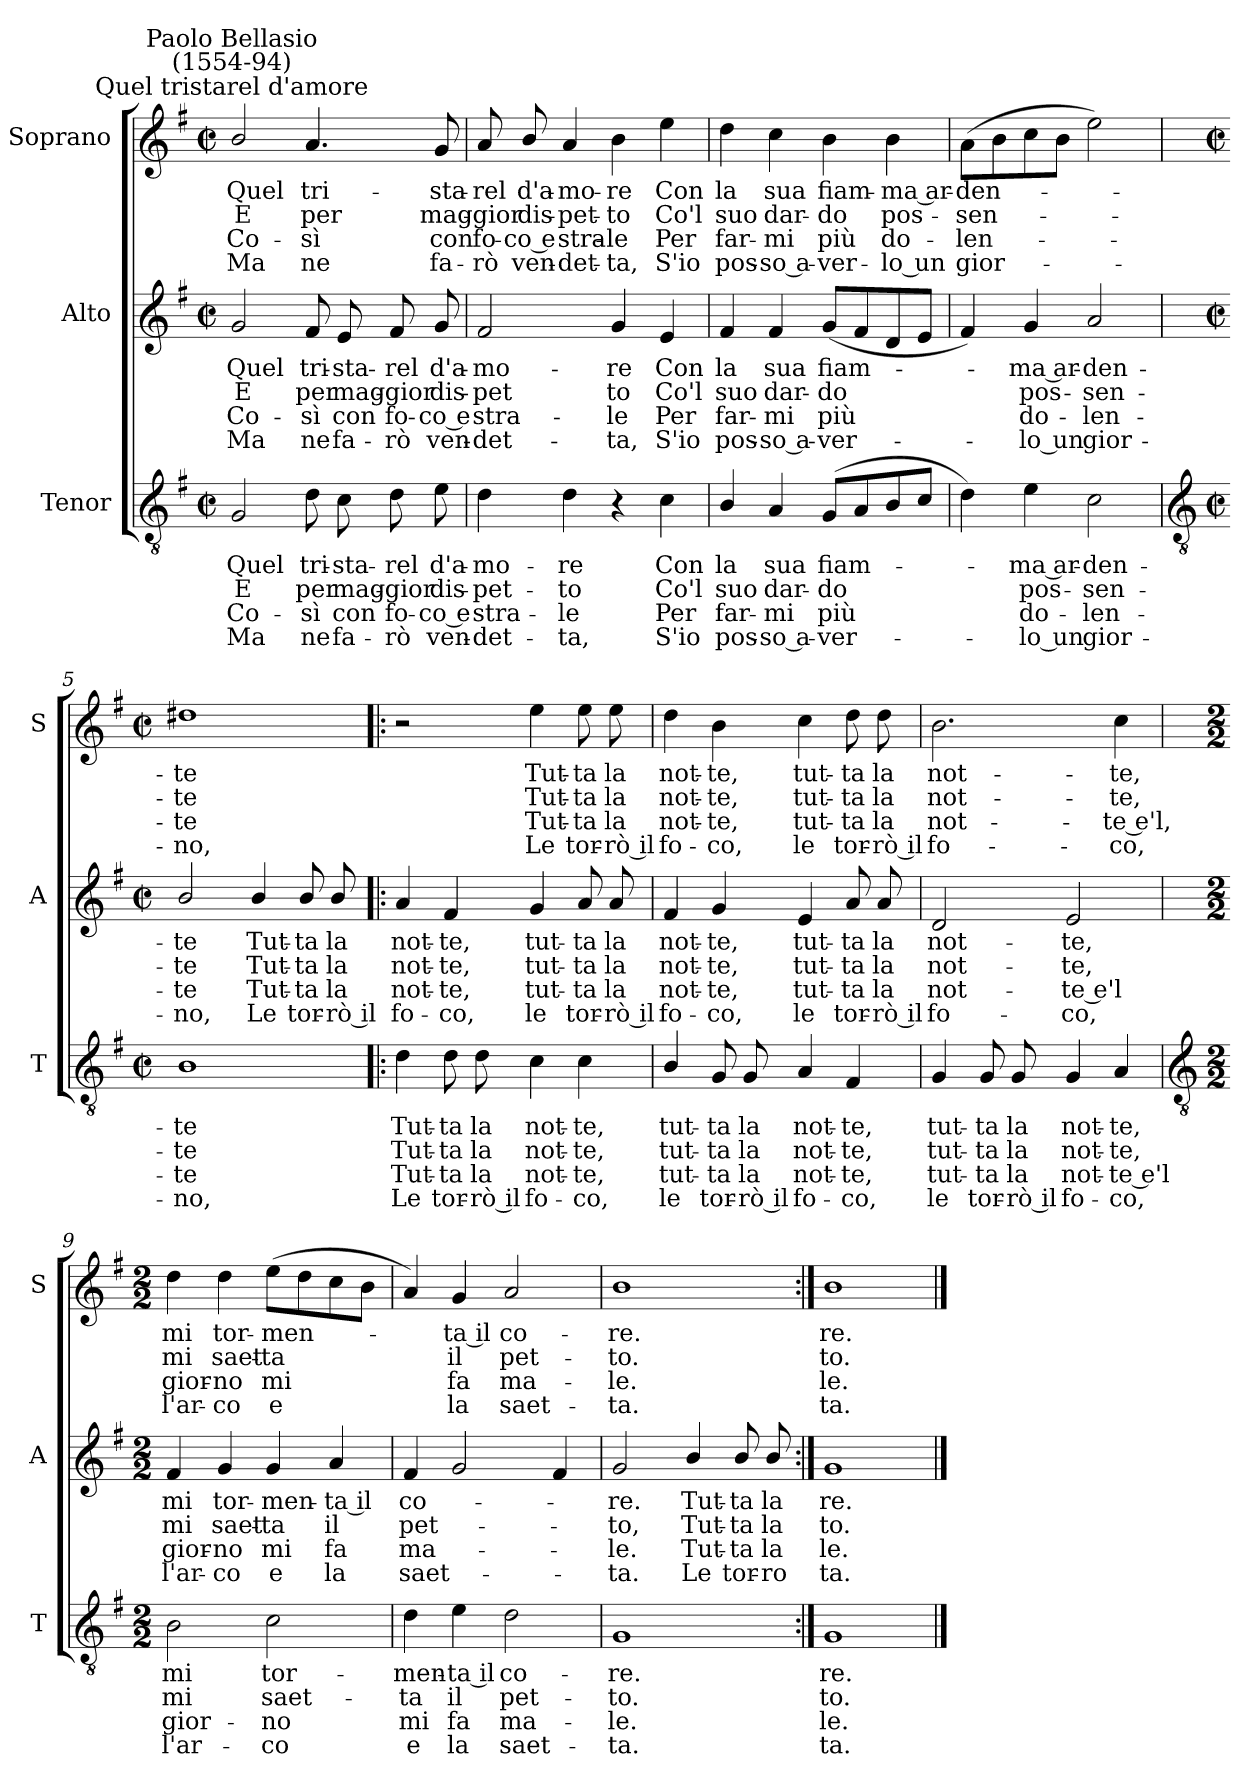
**kern	**text	**text	**text	**text	**kern	**text	**text	**text	**text	**kern	**text	**text	**text	**text
*part3	*part3	*part3	*part3	*part3	*part2	*part2	*part2	*part2	*part2	*part1	*part1	*part1	*part1	*part1
*staff3	*staff3	*staff3	*staff3	*staff3	*staff2	*staff2	*staff2	*staff2	*staff2	*staff1	*staff1	*staff1	*staff1	*staff1
*I"Tenor	*	*	*	*	*I"Alto	*	*	*	*	*I"Soprano	*	*	*	*
*I'T	*	*	*	*	*I'A	*	*	*	*	*I'S	*	*	*	*
*clefGv2	*	*	*	*	*clefG2	*	*	*	*	*clefG2	*	*	*	*
*k[f#]	*	*	*	*	*k[f#]	*	*	*	*	*k[f#]	*	*	*	*
*G:	*	*	*	*	*G:	*	*	*	*	*G:	*	*	*	*
*M2/2	*	*	*	*	*M2/2	*	*	*	*	*M2/2	*	*	*	*
*met(c|)	*	*	*	*	*met(c|)	*	*	*	*	*met(c|)	*	*	*	*
=1	=1	=1	=1	=1	=1	=1	=1	=1	=1	=1	=1	=1	=1	=1
!	!	!	!	!	!	!	!	!	!	!LO:TX:a:cj:t=Quel tristarel d'amore	!	!	!	!
!	!	!	!	!	!	!	!	!	!	!LO:TX:a:cj:t=Paolo Bellasio\n(1554-94)	!	!	!	!
!	!LO:LY:b	!LO:LY:b	!LO:LY:b	!LO:LY:b	!	!LO:LY:b	!LO:LY:b	!LO:LY:b	!LO:LY:b	!	!LO:LY:b	!LO:LY:b	!LO:LY:b	!LO:LY:b
2G	Quel	E	Co-	-Ma	2g	Quel	E	Co-	-Ma	2b/	Quel	E	Co-	-Ma
!	!LO:LY:b	!LO:LY:b	!LO:LY:b	!LO:LY:b	!	!LO:LY:b	!LO:LY:b	!LO:LY:b	!LO:LY:b	!	!LO:LY:b	!LO:LY:b	!LO:LY:b	!LO:LY:b
8d	tri-	-per	sì	ne	8f#	tri-	-per	sì	ne	4.a	tri-	-per	sì	ne
!	!LO:LY:b	!LO:LY:b	!LO:LY:b	!LO:LY:b	!	!LO:LY:b	!LO:LY:b	!LO:LY:b	!LO:LY:b	!	!	!	!	!
8c	sta-	-mag-	-con	fa-	8e	sta-	-mag-	-con	fa-	.	.	.	.	.
!	!LO:LY:b	!LO:LY:b	!LO:LY:b	!LO:LY:b	!	!LO:LY:b	!LO:LY:b	!LO:LY:b	!LO:LY:b	!	!	!	!	!
8d	-rel	gior	fo-	-rò	8f#	-rel	gior	fo-	-rò	.	.	.	.	.
!	!LO:LY:b	!LO:LY:b	!LO:LY:b	!LO:LY:b	!	!LO:LY:b	!LO:LY:b	!LO:LY:b	!LO:LY:b	!	!LO:LY:b	!LO:LY:b	!LO:LY:b	!LO:LY:b
8e	d'a-	-dis-	-co e	ven-	8g	d'a-	-dis-	-co e	ven-	8g	sta-	-mag-	-con	fa-
=2	=2	=2	=2	=2	=2	=2	=2	=2	=2	=2	=2	=2	=2	=2
!	!LO:LY:b	!LO:LY:b	!LO:LY:b	!LO:LY:b	!	!LO:LY:b	!LO:LY:b	!LO:LY:b	!LO:LY:b	!	!LO:LY:b	!LO:LY:b	!LO:LY:b	!LO:LY:b
4d	-mo-	-pet-	-stra-	-det-	2f#	-mo-	-pet	stra-	-det-	8a	-rel	gior	fo-	-rò
!	!	!	!	!	!	!	!	!	!	!	!LO:LY:b	!LO:LY:b	!LO:LY:b	!LO:LY:b
.	.	.	.	.	.	.	.	.	.	8b/	d'a-	-dis-	-co e	ven-
!	!LO:LY:b	!LO:LY:b	!LO:LY:b	!LO:LY:b	!	!	!	!	!	!	!LO:LY:b	!LO:LY:b	!LO:LY:b	!LO:LY:b
4d	-re	to	le	ta,	.	.	.	.	.	4a	-mo-	-pet-	-stra-	-det-
!	!	!	!	!	!	!LO:LY:b	!LO:LY:b	!LO:LY:b	!LO:LY:b	!	!LO:LY:b	!LO:LY:b	!LO:LY:b	!LO:LY:b
4r	.	.	.	.	4g	-re	to	le	ta,	4b	-re	to	le	ta,
!	!LO:LY:b	!LO:LY:b	!LO:LY:b	!LO:LY:b	!	!LO:LY:b	!LO:LY:b	!LO:LY:b	!LO:LY:b	!	!LO:LY:b	!LO:LY:b	!LO:LY:b	!LO:LY:b
4c	Con	Co'l	Per	S'io	4e	Con	Co'l	Per	S'io	4ee	Con	Co'l	Per	S'io
=3	=3	=3	=3	=3	=3	=3	=3	=3	=3	=3	=3	=3	=3	=3
!	!LO:LY:b	!LO:LY:b	!LO:LY:b	!LO:LY:b	!	!LO:LY:b	!LO:LY:b	!LO:LY:b	!LO:LY:b	!	!LO:LY:b	!LO:LY:b	!LO:LY:b	!LO:LY:b
4B/	la	suo	far-	-pos-	4f#	la	suo	far-	-pos-	4dd	la	suo	far-	-pos-
!	!LO:LY:b	!LO:LY:b	!LO:LY:b	!LO:LY:b	!	!LO:LY:b	!LO:LY:b	!LO:LY:b	!LO:LY:b	!	!LO:LY:b	!LO:LY:b	!LO:LY:b	!LO:LY:b
4A	-sua	dar-	-mi	so a-	4f#	-sua	dar-	-mi	so a-	4cc	-sua	dar-	-mi	so a-
!	!LO:LY:b	!LO:LY:b	!LO:LY:b	!LO:LY:b	!	!LO:LY:b	!LO:LY:b	!LO:LY:b	!LO:LY:b	!	!LO:LY:b	!LO:LY:b	!LO:LY:b	!LO:LY:b
(<8GL	-fiam-	do	più	ver-	(<8gL	-fiam-	do	più	ver-	4b	-fiam-	-do	più	ver-
8A	.	.	.	.	8f#	.	.	.	.	.	.	.	.	.
!	!	!	!	!	!	!	!	!	!	!	!LO:LY:b	!LO:LY:b	!LO:LY:b	!LO:LY:b
8B	.	.	.	.	8d	.	.	.	.	4b	-ma ar-	-pos-	-do-	-lo un
8cJ	.	.	.	.	8eJ	.	.	.	.	.	.	.	.	.
=4	=4	=4	=4	=4	=4	=4	=4	=4	=4	=4	=4	=4	=4	=4
!	!	!	!	!	!	!	!	!	!	!	!LO:LY:b	!LO:LY:b	!LO:LY:b	!LO:LY:b
4d)	.	.	.	.	4f#)	.	.	.	.	(>8aL	den-	sen-	len-	gior-
.	.	.	.	.	.	.	.	.	.	8b	.	.	.	.
!	!LO:LY:b	!LO:LY:b	!LO:LY:b	!LO:LY:b	!	!LO:LY:b	!LO:LY:b	!LO:LY:b	!LO:LY:b	!	!	!	!	!
4e	ma ar-	-pos-	-do-	-lo un	4g	ma ar-	-pos-	-do-	-lo un	8cc	.	.	.	.
.	.	.	.	.	.	.	.	.	.	8bJ	.	.	.	.
!	!LO:LY:b	!LO:LY:b	!LO:LY:b	!LO:LY:b	!	!LO:LY:b	!LO:LY:b	!LO:LY:b	!LO:LY:b	!	!	!	!	!
2c	den-	-sen-	-len-	-gior-	2a	den-	-sen-	-len-	-gior-	2ee)	.	.	.	.
!!LO:LB:g=z
=5	=5	=5	=5	=5	=5	=5	=5	=5	=5	=5	=5	=5	=5	=5
*clefGv2	*	*	*	*	*	*	*	*	*	*	*	*	*	*
*M2/2	*	*	*	*	*M2/2	*	*	*	*	*M2/2	*	*	*	*
*met(c|)	*	*	*	*	*met(c|)	*	*	*	*	*met(c|)	*	*	*	*
!	!LO:LY:b	!LO:LY:b	!LO:LY:b	!LO:LY:b	!	!LO:LY:b	!LO:LY:b	!LO:LY:b	!LO:LY:b	!	!LO:LY:b	!LO:LY:b	!LO:LY:b	!LO:LY:b
1B	-te	te	te	no,	2b/	-te	te	te	no,	1dd#X	te	te	te	no,
!	!	!	!	!	!	!LO:LY:b	!LO:LY:b	!LO:LY:b	!LO:LY:b	!	!	!	!	!
.	.	.	.	.	4b/	Tut-	-Tut-	-Tut-	-Le	.	.	.	.	.
!	!	!	!	!	!	!LO:LY:b	!LO:LY:b	!LO:LY:b	!LO:LY:b	!	!	!	!	!
.	.	.	.	.	8b/	ta	ta	ta	tor-	.	.	.	.	.
!	!	!	!	!	!	!LO:LY:b	!LO:LY:b	!LO:LY:b	!LO:LY:b	!	!	!	!	!
.	.	.	.	.	8b/	-la	la	la	rò il	.	.	.	.	.
=6!|:	=6!|:	=6!|:	=6!|:	=6!|:	=6!|:	=6!|:	=6!|:	=6!|:	=6!|:	=6!|:	=6!|:	=6!|:	=6!|:	=6!|:
!	!LO:LY:b	!LO:LY:b	!LO:LY:b	!LO:LY:b	!	!LO:LY:b	!LO:LY:b	!LO:LY:b	!LO:LY:b	!	!	!	!	!
4d	Tut-	-Tut-	-Tut-	-Le	4a	not-	-not-	-not-	-fo-	2r	.	.	.	.
!	!LO:LY:b	!LO:LY:b	!LO:LY:b	!LO:LY:b	!	!LO:LY:b	!LO:LY:b	!LO:LY:b	!LO:LY:b	!	!	!	!	!
8d	ta	ta	ta	tor-	4f#	-te,	te,	te,	co,	.	.	.	.	.
!	!LO:LY:b	!LO:LY:b	!LO:LY:b	!LO:LY:b	!	!	!	!	!	!	!	!	!	!
8d	-la	la	la	rò il	.	.	.	.	.	.	.	.	.	.
!	!LO:LY:b	!LO:LY:b	!LO:LY:b	!LO:LY:b	!	!LO:LY:b	!LO:LY:b	!LO:LY:b	!LO:LY:b	!	!LO:LY:b	!LO:LY:b	!LO:LY:b	!LO:LY:b
4c	not-	-not-	-not-	-fo-	4g	tut-	-tut-	-tut-	-le	4ee	Tut-	-Tut-	-Tut-	-Le
!	!LO:LY:b	!LO:LY:b	!LO:LY:b	!LO:LY:b	!	!LO:LY:b	!LO:LY:b	!LO:LY:b	!LO:LY:b	!	!LO:LY:b	!LO:LY:b	!LO:LY:b	!LO:LY:b
4c	-te,	te,	te,	co,	8a	ta	ta	ta	tor-	8ee	ta	ta	ta	tor-
!	!	!	!	!	!	!LO:LY:b	!LO:LY:b	!LO:LY:b	!LO:LY:b	!	!LO:LY:b	!LO:LY:b	!LO:LY:b	!LO:LY:b
.	.	.	.	.	8a	-la	la	la	rò il	8ee	-la	la	la	rò il
=7	=7	=7	=7	=7	=7	=7	=7	=7	=7	=7	=7	=7	=7	=7
!	!LO:LY:b	!LO:LY:b	!LO:LY:b	!LO:LY:b	!	!LO:LY:b	!LO:LY:b	!LO:LY:b	!LO:LY:b	!	!LO:LY:b	!LO:LY:b	!LO:LY:b	!LO:LY:b
4B/	tut-	-tut-	-tut-	-le	4f#	not-	-not-	-not-	-fo-	4dd	not-	-not-	-not-	-fo-
!	!LO:LY:b	!LO:LY:b	!LO:LY:b	!LO:LY:b	!	!LO:LY:b	!LO:LY:b	!LO:LY:b	!LO:LY:b	!	!LO:LY:b	!LO:LY:b	!LO:LY:b	!LO:LY:b
8G	ta	ta	ta	tor-	4g	-te,	te,	te,	co,	4b	-te,	te,	te,	co,
!	!LO:LY:b	!LO:LY:b	!LO:LY:b	!LO:LY:b	!	!	!	!	!	!	!	!	!	!
8G	-la	la	la	rò il	.	.	.	.	.	.	.	.	.	.
!	!LO:LY:b	!LO:LY:b	!LO:LY:b	!LO:LY:b	!	!LO:LY:b	!LO:LY:b	!LO:LY:b	!LO:LY:b	!	!LO:LY:b	!LO:LY:b	!LO:LY:b	!LO:LY:b
4A	not-	-not-	-not-	-fo-	4e	tut-	-tut-	-tut-	-le	4cc	tut-	-tut-	-tut-	-le
!	!LO:LY:b	!LO:LY:b	!LO:LY:b	!LO:LY:b	!	!LO:LY:b	!LO:LY:b	!LO:LY:b	!LO:LY:b	!	!LO:LY:b	!LO:LY:b	!LO:LY:b	!LO:LY:b
4F#	-te,	te,	te,	co,	8a	ta	ta	ta	tor-	8dd	ta	ta	ta	tor-
!	!	!	!	!	!	!LO:LY:b	!LO:LY:b	!LO:LY:b	!LO:LY:b	!	!LO:LY:b	!LO:LY:b	!LO:LY:b	!LO:LY:b
.	.	.	.	.	8a	-la	la	la	rò il	8dd	-la	la	la	rò il
=8	=8	=8	=8	=8	=8	=8	=8	=8	=8	=8	=8	=8	=8	=8
!	!LO:LY:b	!LO:LY:b	!LO:LY:b	!LO:LY:b	!	!LO:LY:b	!LO:LY:b	!LO:LY:b	!LO:LY:b	!	!LO:LY:b	!LO:LY:b	!LO:LY:b	!LO:LY:b
4G	tut-	-tut-	-tut-	-le	2d	not-	-not-	-not-	-fo-	2.b	not-	-not-	-not-	-fo-
!	!LO:LY:b	!LO:LY:b	!LO:LY:b	!LO:LY:b	!	!	!	!	!	!	!	!	!	!
8G	ta	ta	ta	tor-	.	.	.	.	.	.	.	.	.	.
!	!LO:LY:b	!LO:LY:b	!LO:LY:b	!LO:LY:b	!	!	!	!	!	!	!	!	!	!
8G	-la	la	la	rò il	.	.	.	.	.	.	.	.	.	.
!	!LO:LY:b	!LO:LY:b	!LO:LY:b	!LO:LY:b	!	!LO:LY:b	!LO:LY:b	!LO:LY:b	!LO:LY:b	!	!	!	!	!
4G	not-	-not-	-not-	-fo-	2e	-te,	te,	te e'l	co,	.	.	.	.	.
!	!LO:LY:b	!LO:LY:b	!LO:LY:b	!LO:LY:b	!	!	!	!	!	!	!LO:LY:b	!LO:LY:b	!LO:LY:b	!LO:LY:b
4A	-te,	te,	te e'l	co,	.	.	.	.	.	4cc	-te,	te,	te e'l,	co,
!!LO:LB:g=z
=9	=9	=9	=9	=9	=9	=9	=9	=9	=9	=9	=9	=9	=9	=9
*clefGv2	*	*	*	*	*	*	*	*	*	*	*	*	*	*
*M2/2	*	*	*	*	*M2/2	*	*	*	*	*M2/2	*	*	*	*
!	!LO:LY:b	!LO:LY:b	!LO:LY:b	!LO:LY:b	!	!LO:LY:b	!LO:LY:b	!LO:LY:b	!LO:LY:b	!	!LO:LY:b	!LO:LY:b	!LO:LY:b	!LO:LY:b
2B	mi	mi	gior-	-l'ar-	4f#	mi	mi	gior-	-l'ar-	4dd	mi	mi	gior-	-l'ar-
!	!	!	!	!	!	!LO:LY:b	!LO:LY:b	!LO:LY:b	!LO:LY:b	!	!LO:LY:b	!LO:LY:b	!LO:LY:b	!LO:LY:b
.	.	.	.	.	4g	-tor-	-saet-	-no	co	4dd	-tor-	-saet-	-no	co
!	!LO:LY:b	!LO:LY:b	!LO:LY:b	!LO:LY:b	!	!LO:LY:b	!LO:LY:b	!LO:LY:b	!LO:LY:b	!	!LO:LY:b	!LO:LY:b	!LO:LY:b	!LO:LY:b
2c	-tor-	-saet-	-no	co	4g	men-	-ta	mi	e	(>8eeL	men-	ta	mi	e
.	.	.	.	.	.	.	.	.	.	8dd	.	.	.	.
!	!	!	!	!	!	!LO:LY:b	!LO:LY:b	!LO:LY:b	!LO:LY:b	!	!	!	!	!
.	.	.	.	.	4a	ta il	il	fa	la	8cc	.	.	.	.
.	.	.	.	.	.	.	.	.	.	8bJ	.	.	.	.
=10	=10	=10	=10	=10	=10	=10	=10	=10	=10	=10	=10	=10	=10	=10
!	!LO:LY:b	!LO:LY:b	!LO:LY:b	!LO:LY:b	!	!LO:LY:b	!LO:LY:b	!LO:LY:b	!LO:LY:b	!	!	!	!	!
4d	men-	-ta	mi	e	4f#	co-	pet-	ma-	saet-	4a)	.	.	.	.
!	!LO:LY:b	!LO:LY:b	!LO:LY:b	!LO:LY:b	!	!	!	!	!	!	!LO:LY:b	!LO:LY:b	!LO:LY:b	!LO:LY:b
4e	ta il	il	fa	la	2g	.	.	.	.	4g	ta il	il	fa	la
!	!LO:LY:b	!LO:LY:b	!LO:LY:b	!LO:LY:b	!	!	!	!	!	!	!LO:LY:b	!LO:LY:b	!LO:LY:b	!LO:LY:b
2d	co-	-pet-	-ma-	-saet-	.	.	.	.	.	2a	co-	-pet-	-ma-	-saet-
.	.	.	.	.	4f#	.	.	.	.	.	.	.	.	.
=11	=11	=11	=11	=11	=11	=11	=11	=11	=11	=11	=11	=11	=11	=11
!	!LO:LY:b	!LO:LY:b	!LO:LY:b	!LO:LY:b	!	!LO:LY:b	!LO:LY:b	!LO:LY:b	!LO:LY:b	!	!LO:LY:b	!LO:LY:b	!LO:LY:b	!LO:LY:b
1G	-re.	to.	le.	ta.	2g	re.	to,	le.	ta.	1b	-re.	to.	le.	ta.
!	!	!	!	!	!	!LO:LY:b	!LO:LY:b	!LO:LY:b	!LO:LY:b	!	!	!	!	!
.	.	.	.	.	4b/	Tut-	-Tut-	-Tut-	-Le	.	.	.	.	.
!	!	!	!	!	!	!LO:LY:b	!LO:LY:b	!LO:LY:b	!LO:LY:b	!	!	!	!	!
.	.	.	.	.	8b/	ta	ta	ta	tor-	.	.	.	.	.
!	!	!	!	!	!	!LO:LY:b	!LO:LY:b	!LO:LY:b	!LO:LY:b	!	!	!	!	!
.	.	.	.	.	8b/	-la	la	la	ro	.	.	.	.	.
=12:|!	=12:|!	=12:|!	=12:|!	=12:|!	=12:|!	=12:|!	=12:|!	=12:|!	=12:|!	=12:|!	=12:|!	=12:|!	=12:|!	=12:|!
!	!LO:LY:b	!LO:LY:b	!LO:LY:b	!LO:LY:b	!	!LO:LY:b	!LO:LY:b	!LO:LY:b	!LO:LY:b	!	!LO:LY:b	!LO:LY:b	!LO:LY:b	!LO:LY:b
1G	re.	to.	le.	ta.	1g	re.	to.	le.	ta.	1b	re.	to.	le.	ta.
==	==	==	==	==	==	==	==	==	==	==	==	==	==	==
*-	*-	*-	*-	*-	*-	*-	*-	*-	*-	*-	*-	*-	*-	*-
